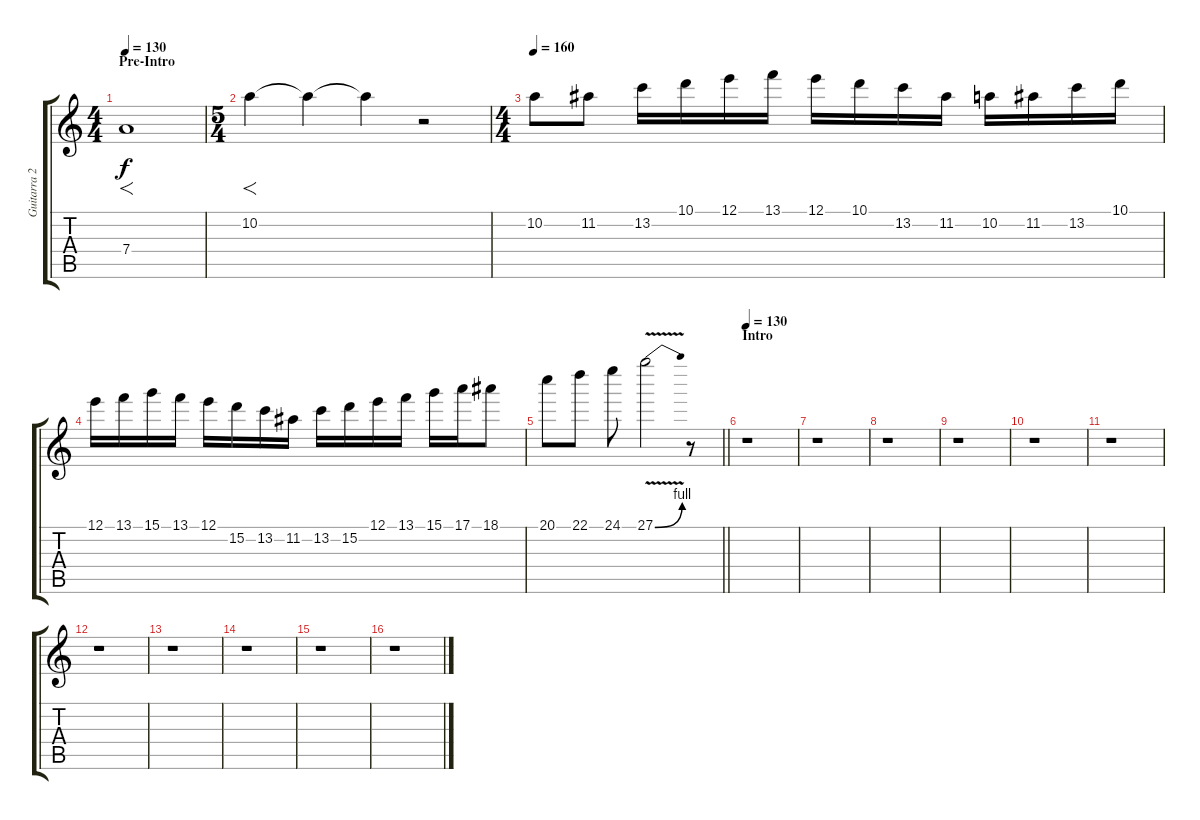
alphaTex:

\track ("Guitarra 2" "Guitarra 2") {instrument distortionguitar}
\staff {score tabs}
\tuning (E4 B3 G3 D3 A2 E2) {hide}
\ts (4 4)
\section ("" "Pre-Intro")
\tempo 130
\tempo 116
\tempo 130
\clef g2
\ks aminor
7.4.1{f dy f instrument distortionguitar} |
\ts (5 4)
10.2.4{f} 10.2{t}.4 10.2{t}.4 r.2 |
\ts (4 4)
\tempo 160
10.2.8 11.2.8 13.2.16 10.1.16 12.1.16 13.1.16 12.1.16 10.1.16 13.2.16 11.2.16 10.2.16 11.2.16 13.2.16 10.1.16 |
12.1.16 13.1.16 15.1.16 13.1.16 12.1.16 15.2.16 13.2.16 11.2.16 13.2.16 15.2.16 12.1.16 13.1.16 15.1.16 17.1.16 18.1.8 |
\barLineRight lightlight
20.1.8 22.1.8 24.1.8 27.1{be (bend 0 0 60 4) v}.2 r.8 |
\section ("" "Intro")
\tempo 130
r.1 |
r.1 |
r.1 |
r.1 |
r.1 |
r.1 |
r.1 |
r.1 |
r.1 |
r.1 |
r.1
